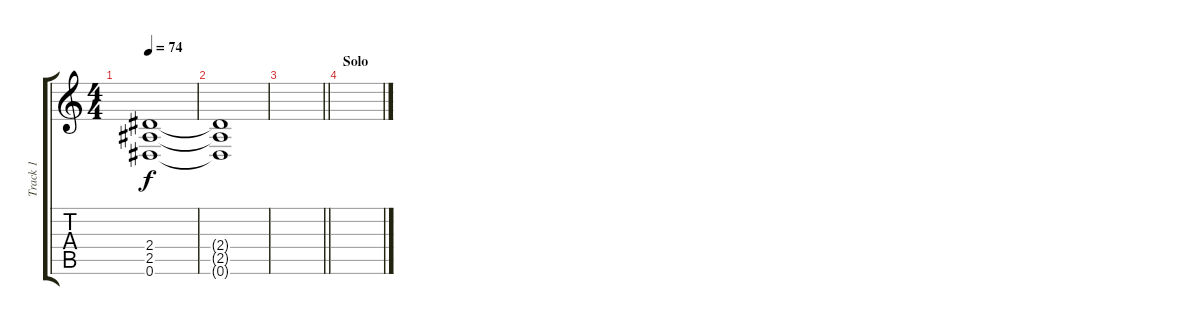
\track ("Track 1" "Track 1") {instrument acousticguitarsteel}
\staff {score tabs}
\tuning (Eb4 Bb3 Gb3 Db3 Ab2 Eb2) {hide}
\ts (4 4)
\tempo 74
\clef g2
\ks c
(2.4 2.5 0.6).1{dy f volume 2} |
(2.4{t} 2.5{t} 0.6{t}).1 |
\barLineRight lightlight
|
\section ("" "Solo")
